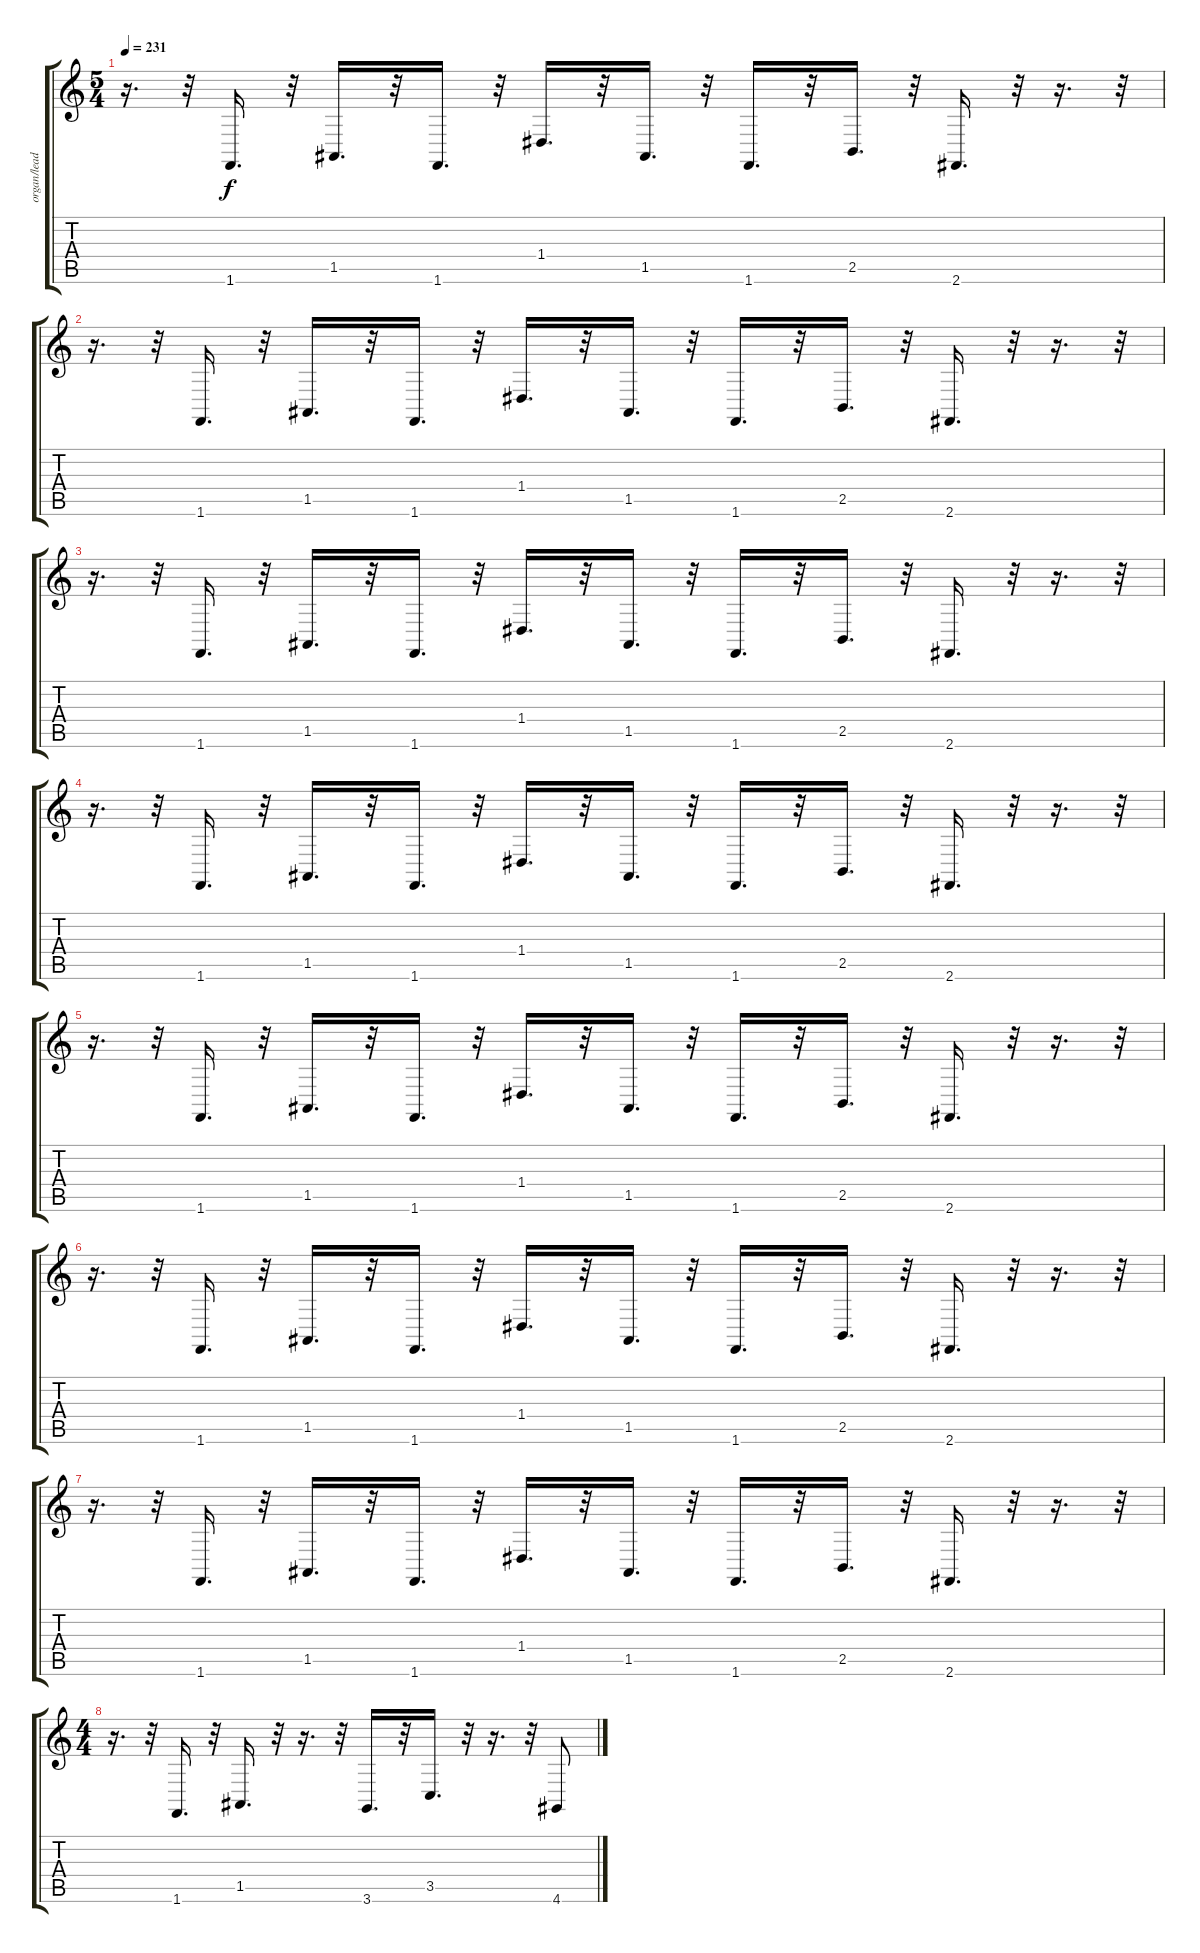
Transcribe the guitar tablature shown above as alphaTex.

\track ("organ/lead guitar   " "organ/lead") {instrument percussiveorgan}
\staff {score tabs}
\tuning (E4 B3 G3 D3 A2 E2) {hide}
\ts (5 4)
\tempo 231
\clef g2
\ks c
r.16{d dy f} r.32 1.6.16{d} r.32 1.5.16{d} r.32 1.6.16{d} r.32 1.4.16{d} r.32 1.5.16{d} r.32 1.6.16{d} r.32 2.5.16{d} r.32 2.6.16{d} r.32 r.16{d} r.32 |
r.16{d} r.32 1.6.16{d} r.32 1.5.16{d} r.32 1.6.16{d} r.32 1.4.16{d} r.32 1.5.16{d} r.32 1.6.16{d} r.32 2.5.16{d} r.32 2.6.16{d} r.32 r.16{d} r.32 |
r.16{d} r.32 1.6.16{d} r.32 1.5.16{d} r.32 1.6.16{d} r.32 1.4.16{d} r.32 1.5.16{d} r.32 1.6.16{d} r.32 2.5.16{d} r.32 2.6.16{d} r.32 r.16{d} r.32 |
r.16{d} r.32 1.6.16{d} r.32 1.5.16{d} r.32 1.6.16{d} r.32 1.4.16{d} r.32 1.5.16{d} r.32 1.6.16{d} r.32 2.5.16{d} r.32 2.6.16{d} r.32 r.16{d} r.32 |
r.16{d} r.32 1.6.16{d} r.32 1.5.16{d} r.32 1.6.16{d} r.32 1.4.16{d} r.32 1.5.16{d} r.32 1.6.16{d} r.32 2.5.16{d} r.32 2.6.16{d} r.32 r.16{d} r.32 |
r.16{d} r.32 1.6.16{d} r.32 1.5.16{d} r.32 1.6.16{d} r.32 1.4.16{d} r.32 1.5.16{d} r.32 1.6.16{d} r.32 2.5.16{d} r.32 2.6.16{d} r.32 r.16{d} r.32 |
r.16{d} r.32 1.6.16{d} r.32 1.5.16{d} r.32 1.6.16{d} r.32 1.4.16{d} r.32 1.5.16{d} r.32 1.6.16{d} r.32 2.5.16{d} r.32 2.6.16{d} r.32 r.16{d} r.32 |
\ts (4 4)
r.16{d} r.32 1.6.16{d} r.32 1.5.16{d} r.32 r.16{d} r.32 3.6.16{d} r.32 3.5.16{d} r.32 r.16{d} r.32 4.6.8
